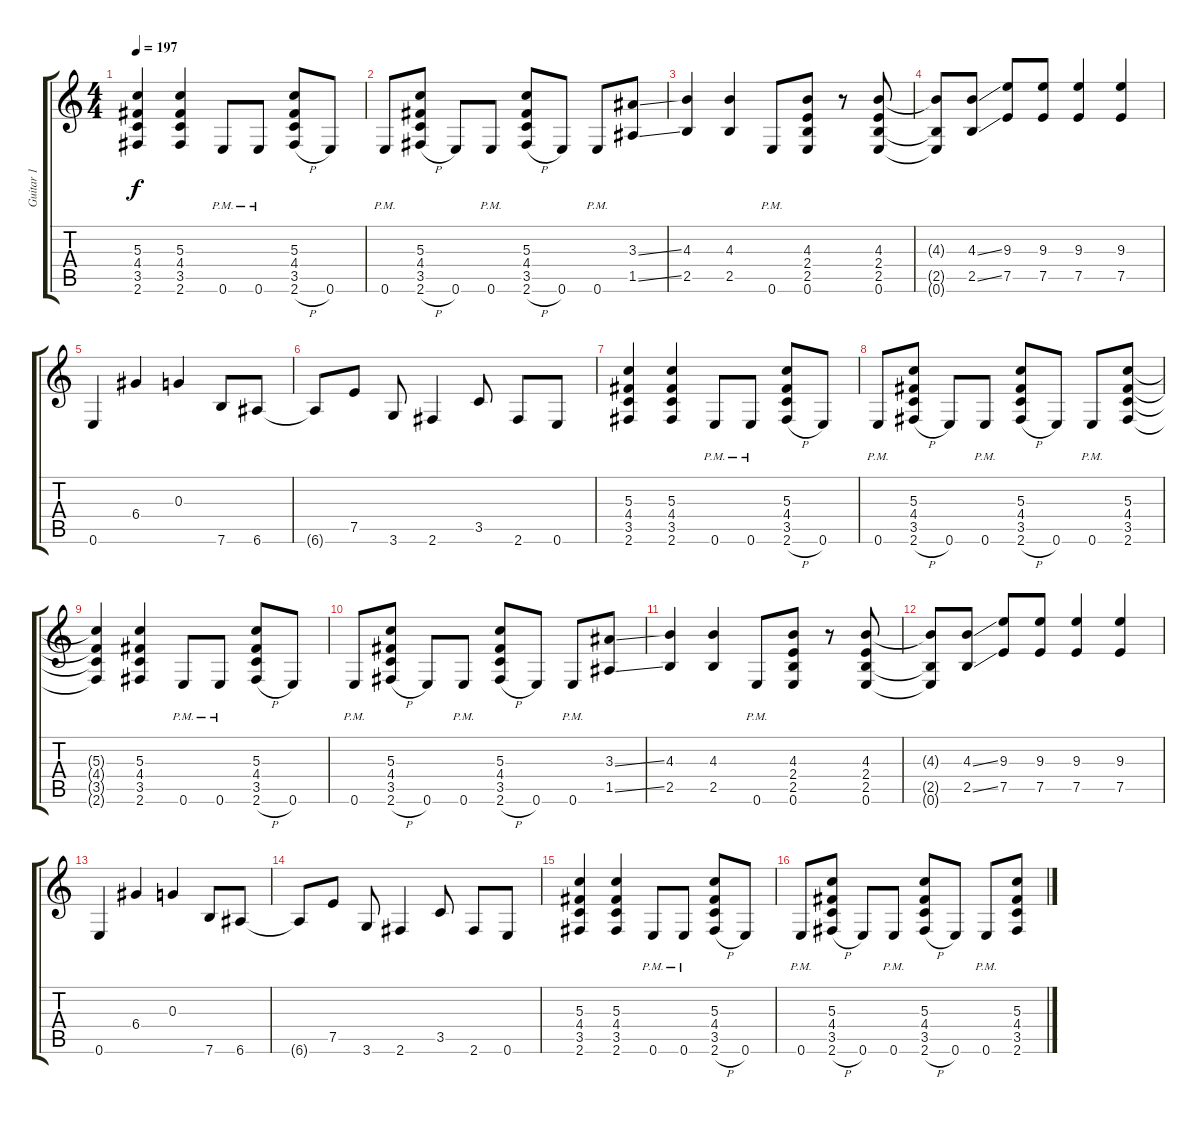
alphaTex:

\track ("Guitar 1" "Guitar 1") {instrument distortionguitar}
\staff {score tabs}
\tuning (E4 B3 G3 D3 A2 E2) {hide}
\ts (4 4)
\tempo 197
\clef g2
\ks c
(5.3{t} 4.4{t} 3.5{t} 2.6{t}).4{dy f} (5.3 4.4 3.5 2.6).4 0.6{pm}.8 0.6{pm}.8 (5.3 4.4 3.5 2.6{h}).8 0.6.8 |
0.6{pm}.8 (5.3 4.4 3.5 2.6{h}).8 0.6.8 0.6{pm}.8 (5.3 4.4 3.5 2.6{h}).8 0.6.8 0.6{pm}.8 (3.3{ss} 1.5{ss}).8 |
(4.3 2.5).4 (4.3 2.5).4 0.6{pm}.8 (4.3 2.4 2.5 0.6).8 r.8 (4.3 2.4 2.5 0.6).8 |
(4.3{t} 2.5{t} 0.6{t}).8 (4.3{ss} 2.5{ss}).8 (9.3 7.5).8 (9.3 7.5).8 (9.3 7.5).4 (9.3 7.5).4 |
0.6.4 6.4.4 0.3.4 7.6.8 6.6.8 |
6.6{t}.8 7.5.8 3.6.8 2.6.4 3.5.8 2.6.8 0.6.8 |
(5.3 4.4 3.5 2.6).4 (5.3 4.4 3.5 2.6).4 0.6{pm}.8 0.6{pm}.8 (5.3 4.4 3.5 2.6{h}).8 0.6.8 |
0.6{pm}.8 (5.3 4.4 3.5 2.6{h}).8 0.6.8 0.6{pm}.8 (5.3 4.4 3.5 2.6{h}).8 0.6.8 0.6{pm}.8 (5.3 4.4 3.5 2.6).8 |
(5.3{t} 4.4{t} 3.5{t} 2.6{t}).4 (5.3 4.4 3.5 2.6).4 0.6{pm}.8 0.6{pm}.8 (5.3 4.4 3.5 2.6{h}).8 0.6.8 |
0.6{pm}.8 (5.3 4.4 3.5 2.6{h}).8 0.6.8 0.6{pm}.8 (5.3 4.4 3.5 2.6{h}).8 0.6.8 0.6{pm}.8 (3.3{ss} 1.5{ss}).8 |
(4.3 2.5).4 (4.3 2.5).4 0.6{pm}.8 (4.3 2.4 2.5 0.6).8 r.8 (4.3 2.4 2.5 0.6).8 |
(4.3{t} 2.5{t} 0.6{t}).8 (4.3{ss} 2.5{ss}).8 (9.3 7.5).8 (9.3 7.5).8 (9.3 7.5).4 (9.3 7.5).4 |
0.6.4 6.4.4 0.3.4 7.6.8 6.6.8 |
6.6{t}.8 7.5.8 3.6.8 2.6.4 3.5.8 2.6.8 0.6.8 |
(5.3 4.4 3.5 2.6).4 (5.3 4.4 3.5 2.6).4 0.6{pm}.8 0.6{pm}.8 (5.3 4.4 3.5 2.6{h}).8 0.6.8 |
0.6{pm}.8 (5.3 4.4 3.5 2.6{h}).8 0.6.8 0.6{pm}.8 (5.3 4.4 3.5 2.6{h}).8 0.6.8 0.6{pm}.8 (5.3 4.4 3.5 2.6).8
